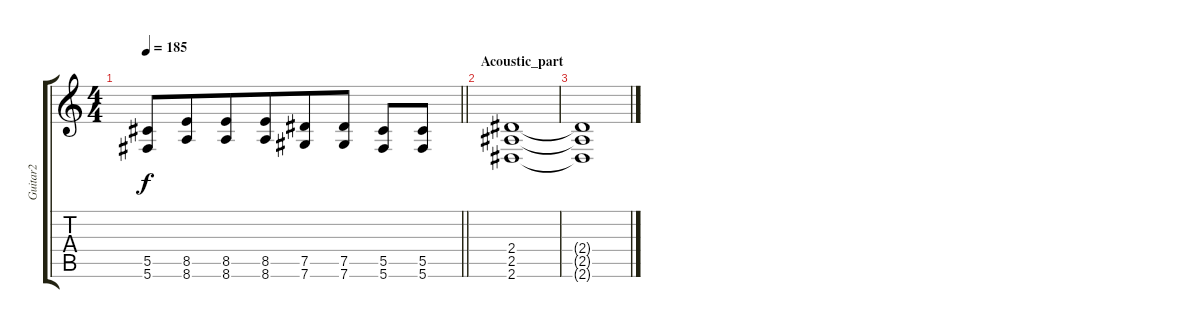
\track ("Guitar2" "Guitar2") {instrument distortionguitar}
\staff {score tabs}
\tuning (Eb4 Bb3 Gb3 Db3 Ab2 Db2) {hide}
\ts (4 4)
\tempo 185
\clef g2
\barLineRight lightlight
\ks c
(5.5 5.6).8{dy f} (8.5 8.6).8{beam merge} (8.5 8.6).8 (8.5 8.6).8{beam merge} (7.5 7.6).8 (7.5 7.6).8 (5.5 5.6).8 (5.5 5.6).8 |
\section ("" "Acoustic_part")
(2.4 2.5 2.6).1 |
(2.4{t} 2.5{t} 2.6{t}).1
